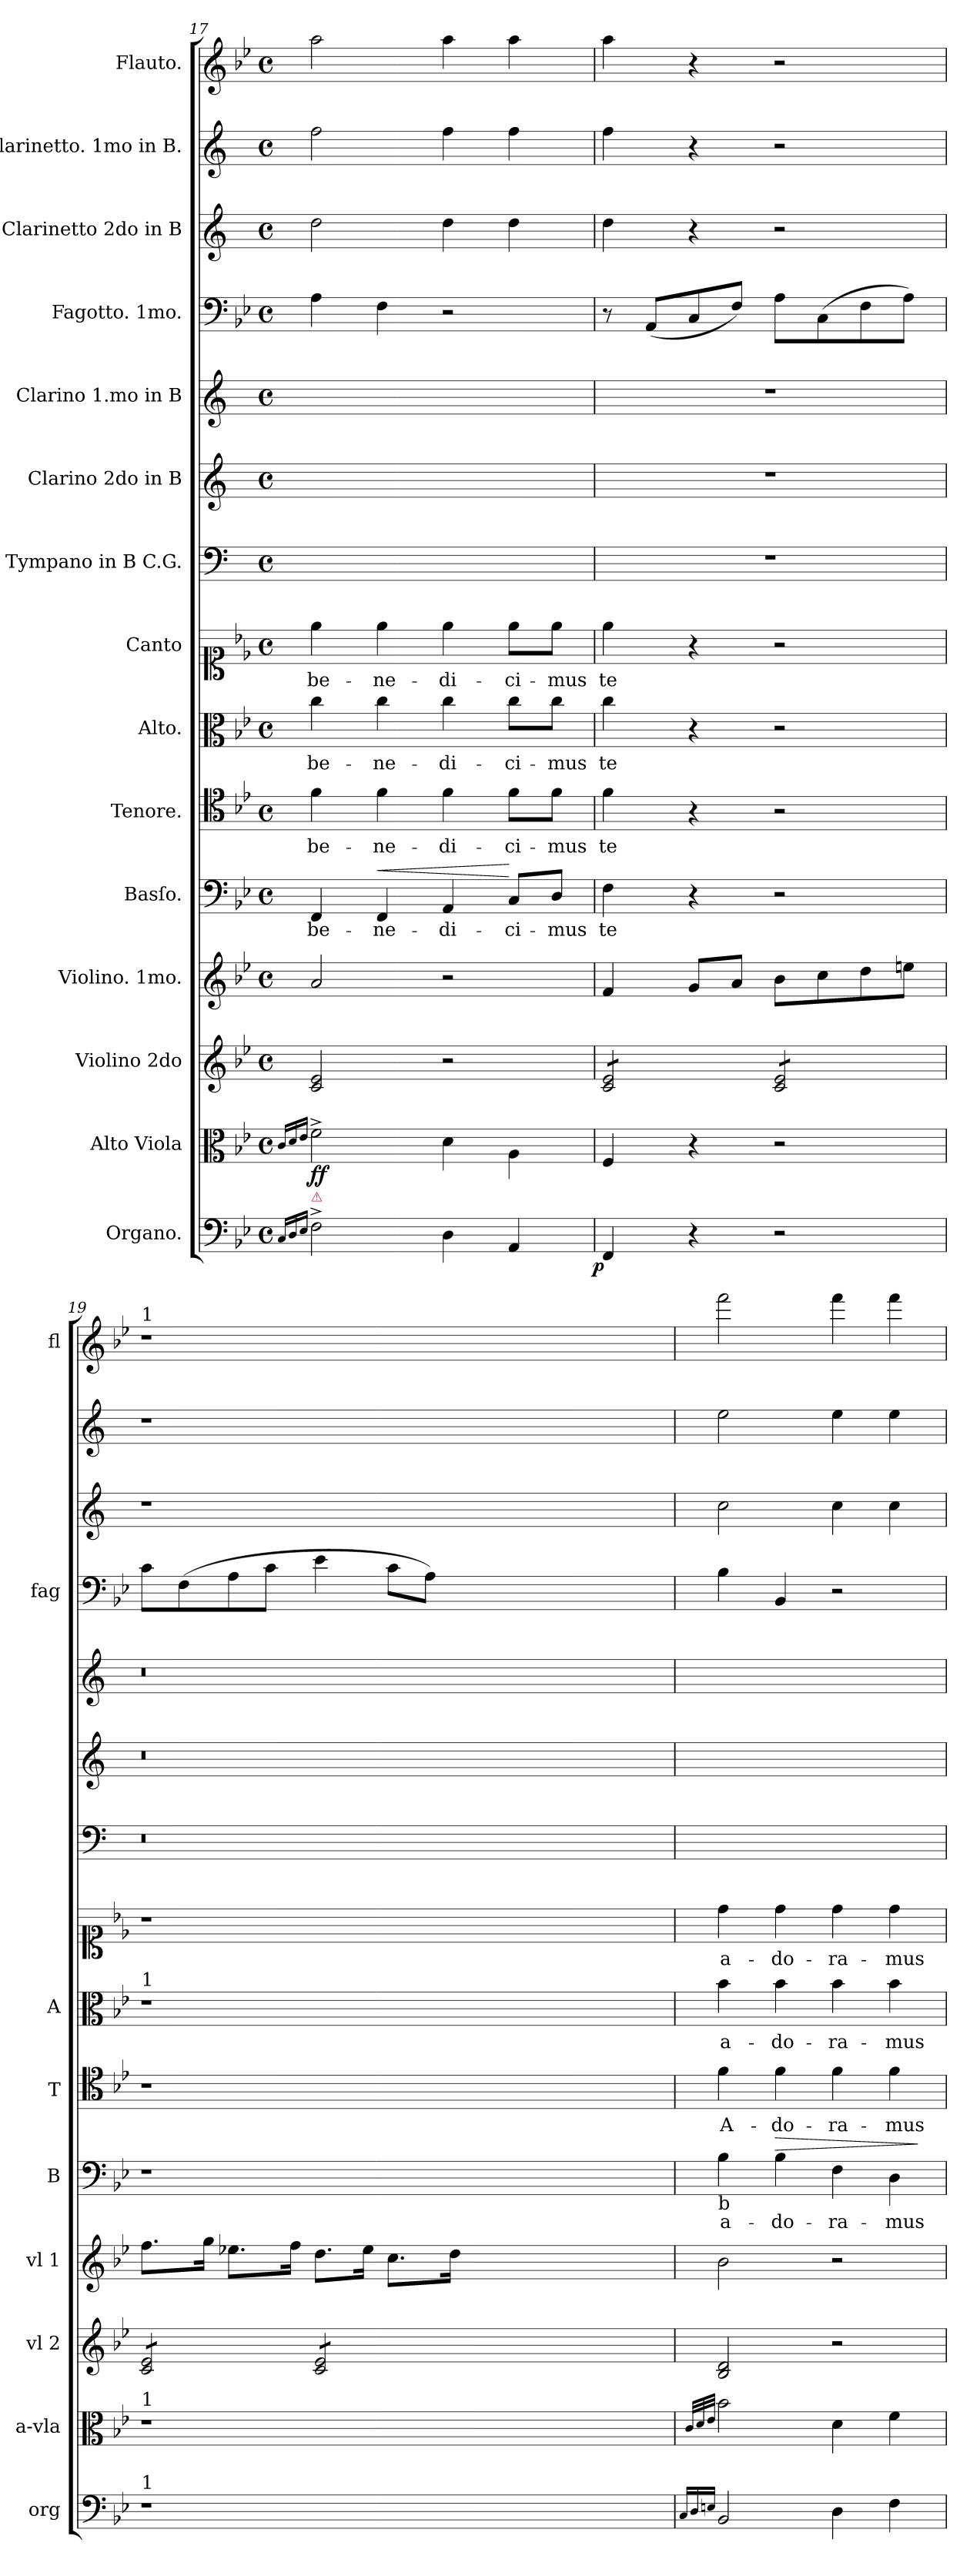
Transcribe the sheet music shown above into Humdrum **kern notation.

**kern	**dynam	**kern	**dynam	**kern	**kern	**kern	**text	**dynam	**kern	**text	**kern	**text	**kern	**text	**kern	**kern	**kern	**kern	**kern	**kern	**kern
*part15	*part15	*part14	*part14	*part13	*part12	*part11	*part11	*part11	*part10	*part10	*part9	*part9	*part8	*part8	*part7	*part6	*part5	*part4	*part3	*part2	*part1
*staff15	*staff15	*staff14	*staff14	*staff13	*staff12	*staff11	*staff11	*staff11	*staff10	*staff10	*staff9	*staff9	*staff8	*staff8	*staff7	*staff6	*staff5	*staff4	*staff3	*staff2	*staff1
*I"Organo.	*	*I"Alto Viola	*	*I"Violino 2do	*I"Violino. 1mo.	*I"Basſo.	*	*	*I"Tenore.	*	*I"Alto.	*	*I"Canto	*	*I"Tympano in B C.G.	*I"Clarino 2do in B	*I"Clarino 1.mo in B	*I"Fagotto. 1mo.	*I"Clarinetto 2do in B	*I"Clarinetto. 1mo in B.	*I"Flauto.
*I'org	*	*I'a-vla	*	*I'vl 2	*I'vl 1	*I'B	*	*	*I'T	*	*I'A	*	*	*	*	*	*	*I'fag	*	*	*I'fl
*clefF4	*	*clefC3	*	*clefG2	*clefG2	*clefF4	*	*	*clefC4	*	*clefC3	*	*clefC1	*	*clefF4	*clefG2	*clefG2	*clefF4	*clefG2	*clefG2	*clefG2
*	*	*	*	*	*	*	*	*	*	*	*	*	*	*	*ITrd1c2	*ITrd1c2	*ITrd1c2	*	*ITrd1c2	*ITrd1c2	*
*k[b-e-]	*	*k[b-e-]	*	*k[b-e-]	*k[b-e-]	*k[b-e-]	*	*	*k[b-e-]	*	*k[b-e-]	*	*k[b-e-]	*	*k[b-e-]	*k[b-e-]	*k[b-e-]	*k[b-e-]	*k[b-e-]	*k[b-e-]	*k[b-e-]
*B-:	*	*B-:	*	*B-:	*B-:	*B-:	*	*	*B-:	*	*B-:	*	*B-:	*	*B-:	*B-:	*B-:	*B-:	*B-:	*B-:	*B-:
*M4/4	*	*M4/4	*	*M4/4	*M4/4	*M4/4	*	*	*M4/4	*	*M4/4	*	*M4/4	*	*M4/4	*M4/4	*M4/4	*M4/4	*M4/4	*M4/4	*M4/4
*met(c)	*	*met(c)	*	*met(c)	*met(c)	*met(c)	*	*	*met(c)	*	*met(c)	*	*met(c)	*	*met(c)	*met(c)	*met(c)	*met(c)	*met(c)	*met(c)	*met(c)
=17	=17	=17	=17	=17	=17	=17	=17	=17	=17	=17	=17	=17	=17	=17	=17	=17	=17	=17	=17	=17	=17
16qqC/LL	.	16qqc/LL	.	.	.	.	.	.	.	.	.	.	.	.	.	.	.	.	.	.	.
16qqD/	.	16qqd/	.	.	.	.	.	.	.	.	.	.	.	.	.	.	.	.	.	.	.
16qqE-/JJ	.	16qqe-/JJ	.	.	.	.	.	.	.	.	.	.	.	.	.	.	.	.	.	.	.
!LO:TX:a:color=crimson:t=⚠	!	!	!	!	!	!	!	!	!	!	!	!	!	!	!	!	!	!	!	!	!
2F^<\	.	2f^<\	f f	2c/ 2e-/	2a/	4FF/	be-	.	4f\	be-	4cc\	be-	4ee-\	be-	1ryy	1ryy	1ryy	4A\	2cc\	2ee-\	2aa\
!	!	!	!	!	!	!	!	!LO:HP:a	!	!	!	!	!	!	!	!	!	!	!	!	!
.	.	.	.	.	.	4FF/	-ne-	<	4f\	-ne-	4cc\	-ne-	4ee-\	-ne-	.	.	.	4F\	.	.	.
4D\	.	4d\	.	2r	2r	4AA/	-di-	.	4f\	-di-	4cc\	-di-	4ee-\	-di-	.	.	.	2r	4cc\	4ee-\	4aa\
4AA/	.	4A\	.	.	.	8C/L	-ci-	[	8f\L	-ci-	8cc\L	-ci-	8ee-\L	-ci-	.	.	.	.	4cc\	4ee-\	4aa\
.	.	.	.	.	.	8D/J	-mus	.	8f\J	-mus	8cc\J	-mus	8ee-\J	-mus	.	.	.	.	.	.	.
=18	=18	=18	=18	=18	=18	=18	=18	=18	=18	=18	=18	=18	=18	=18	=18	=18	=18	=18	=18	=18	=18
!	!LO:DY:rj	!	!	!	!	!	!	!	!	!	!	!	!	!	!	!	!	!	!	!	!
*	*	*	*	*tremolo	*	*	*	*	*	*	*	*	*	*	*	*	*	*	*	*	*
4FF/	p	4F/	.	8c/ 8e-/L	4f/	4F\	te	.	4f\	te	4cc\	te	4ee-\	te	1r	1r	1r	8r	4cc\	4ee-\	4aa\
.	.	.	.	8c/ 8e-/	.	.	.	.	.	.	.	.	.	.	.	.	.	(8AA/L	.	.	.
4r	.	4r	.	8c/ 8e-/	8g/L	4r	.	.	4r	.	4r	.	4r	.	.	.	.	8C/	4r	4r	4r
.	.	.	.	8c/ 8e-/J	8a/J	.	.	.	.	.	.	.	.	.	.	.	.	8F/J)	.	.	.
2r	.	2r	.	8c/ 8e-/L	8b-\L	2r	.	.	2r	.	2r	.	2r	.	.	.	.	8A\L	2r	2r	2r
.	.	.	.	8c/ 8e-/	8cc\	.	.	.	.	.	.	.	.	.	.	.	.	(8C\	.	.	.
.	.	.	.	8c/ 8e-/	8dd\	.	.	.	.	.	.	.	.	.	.	.	.	8F\	.	.	.
.	.	.	.	8c/ 8e-/J	8een\J	.	.	.	.	.	.	.	.	.	.	.	.	8A\J)	.	.	.
=19	=19	=19	=19	=19	=19	=19	=19	=19	=19	=19	=19	=19	=19	=19	=19	=19	=19	=19	=19	=19	=19
!	!	!	!	!	!	!	!	!	!	!	!	!	!	!	!	!	!	!	!	!	!LO:TX:a:t=1
!	!	!	!	!	!	!	!	!	!	!	!LO:TX:a:t=1	!	!	!	!	!	!	!	!	!	!
!	!	!LO:TX:a:t=1	!	!	!	!	!	!	!	!	!	!	!	!	!	!	!	!	!	!	!
!LO:TX:a:t=1	!	!	!	!	!	!	!	!	!	!	!	!	!	!	!	!	!	!	!	!	!
1r	.	1r	.	8c/ 8e-/L	8.ff\L	1r	.	.	1r	.	1r	.	1r	.	0.r	0.r	0.r	8c\L	1r	1r	1r
.	.	.	.	8c/ 8e-/	.	.	.	.	.	.	.	.	.	.	.	.	.	(8F\	.	.	.
.	.	.	.	.	16gg\Jk	.	.	.	.	.	.	.	.	.	.	.	.	.	.	.	.
.	.	.	.	8c/ 8e-/	8.ee-X\L	.	.	.	.	.	.	.	.	.	.	.	.	8A\	.	.	.
.	.	.	.	8c/ 8e-/J	.	.	.	.	.	.	.	.	.	.	.	.	.	8c\J	.	.	.
.	.	.	.	.	16ff\Jk	.	.	.	.	.	.	.	.	.	.	.	.	.	.	.	.
.	.	.	.	8c/ 8e-/L	8.dd\L	.	.	.	.	.	.	.	.	.	.	.	.	4e-\	.	.	.
.	.	.	.	8c/ 8e-/	.	.	.	.	.	.	.	.	.	.	.	.	.	.	.	.	.
.	.	.	.	.	16ee-\Jk	.	.	.	.	.	.	.	.	.	.	.	.	.	.	.	.
.	.	.	.	8c/ 8e-/	8.cc\L	.	.	.	.	.	.	.	.	.	.	.	.	8c\L	.	.	.
.	.	.	.	8c/ 8e-/J	.	.	.	.	.	.	.	.	.	.	.	.	.	8A\J)	.	.	.
*	*	*	*	*Xtremolo	*	*	*	*	*	*	*	*	*	*	*	*	*	*	*	*	*
.	.	.	.	.	16dd\Jk	.	.	.	.	.	.	.	.	.	.	.	.	.	.	.	.
0ryy	.	0ryy	.	0ryy	0ryy	0ryy	.	.	0ryy	.	0ryy	.	0ryy	.	.	.	.	0ryy	0ryy	0ryy	0ryy
=20	=20	=20	=20	=20	=20	=20	=20	=20	=20	=20	=20	=20	=20	=20	=20	=20	=20	=20	=20	=20	=20
16qqC/LL	.	32qqc/LLL	.	.	.	.	.	.	.	.	.	.	.	.	.	.	.	.	.	.	.
16qqD/	.	32qqd/	.	.	.	.	.	.	.	.	.	.	.	.	.	.	.	.	.	.	.
16qqEn/JJ	.	32qqe-/JJJ	.	.	.	.	.	.	.	.	.	.	.	.	.	.	.	.	.	.	.
!	!	!	!	!	!	!LO:TX:b:t=b	!	!	!	!	!	!	!	!	!	!	!	!	!	!	!
2BB-/	for	2b-\	.	2B-/ 2d/	2b-\	4B-\	a-	.	4f\	A-	4b-\	a-	4dd\	a-	1ryy	1ryy	1ryy	4B-\	2b-\	2dd\	2fff\
!	!	!	!	!	!	!	!	!LO:HP:a	!	!	!	!	!	!	!	!	!	!	!	!	!
.	.	.	.	.	.	4B-\	-do-	>	4f\	-do-	4b-\	-do-	4dd\	-do-	.	.	.	4BB-/	.	.	.
4D\	.	4d\	.	2r	2r	4F\	-ra-	.	4f\	-ra-	4b-\	-ra-	4dd\	-ra-	.	.	.	2r	4b-\	4dd\	4fff\
4F\	.	4f\	.	.	.	4D\	-mus	.	4f\	-mus	4b-\	-mus	4dd\	-mus	.	.	.	.	4b-\	4dd\	4fff\
.	.	.	.	.	.	.	.	]	.	.	.	.	.	.	.	.	.	.	.	.	.
=	=	=	=	=	=	=	=	=	=	=	=	=	=	=	=	=	=	=	=	=	=
*-	*-	*-	*-	*-	*-	*-	*-	*-	*-	*-	*-	*-	*-	*-	*-	*-	*-	*-	*-	*-	*-
